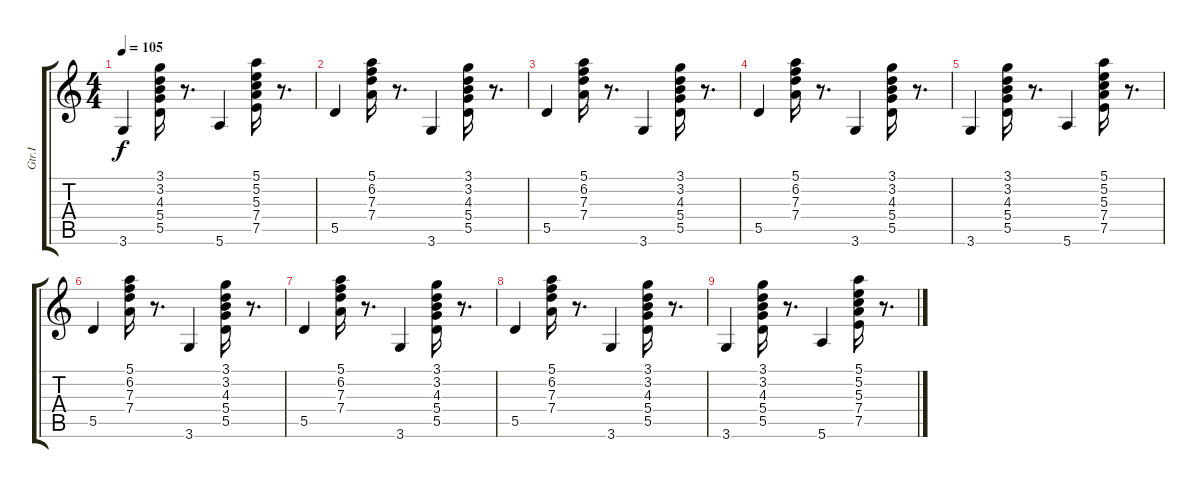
\track ("Gtr.I" "Gtr.I") {instrument electricguitarjazz}
\staff {score tabs}
\tuning (E4 B3 G3 D3 A2 E2) {hide}
\ts (4 4)
\tempo 105
\clef g2
\ks c
3.6.4{dy f} (3.1 3.2 4.3 5.4 5.5).16 r.8{d} 5.6.4 (5.1 5.2 5.3 7.4 7.5).16 r.8{d} |
5.5.4 (5.1 6.2 7.3 7.4).16 r.8{d} 3.6.4 (3.1 3.2 4.3 5.4 5.5).16 r.8{d} |
5.5.4 (5.1 6.2 7.3 7.4).16 r.8{d} 3.6.4 (3.1 3.2 4.3 5.4 5.5).16 r.8{d} |
5.5.4 (5.1 6.2 7.3 7.4).16 r.8{d} 3.6.4 (3.1 3.2 4.3 5.4 5.5).16 r.8{d} |
3.6.4 (3.1 3.2 4.3 5.4 5.5).16 r.8{d} 5.6.4 (5.1 5.2 5.3 7.4 7.5).16 r.8{d} |
5.5.4 (5.1 6.2 7.3 7.4).16 r.8{d} 3.6.4 (3.1 3.2 4.3 5.4 5.5).16 r.8{d} |
5.5.4 (5.1 6.2 7.3 7.4).16 r.8{d} 3.6.4 (3.1 3.2 4.3 5.4 5.5).16 r.8{d} |
5.5.4 (5.1 6.2 7.3 7.4).16 r.8{d} 3.6.4 (3.1 3.2 4.3 5.4 5.5).16 r.8{d} |
3.6.4 (3.1 3.2 4.3 5.4 5.5).16 r.8{d} 5.6.4 (5.1 5.2 5.3 7.4 7.5).16 r.8{d}
